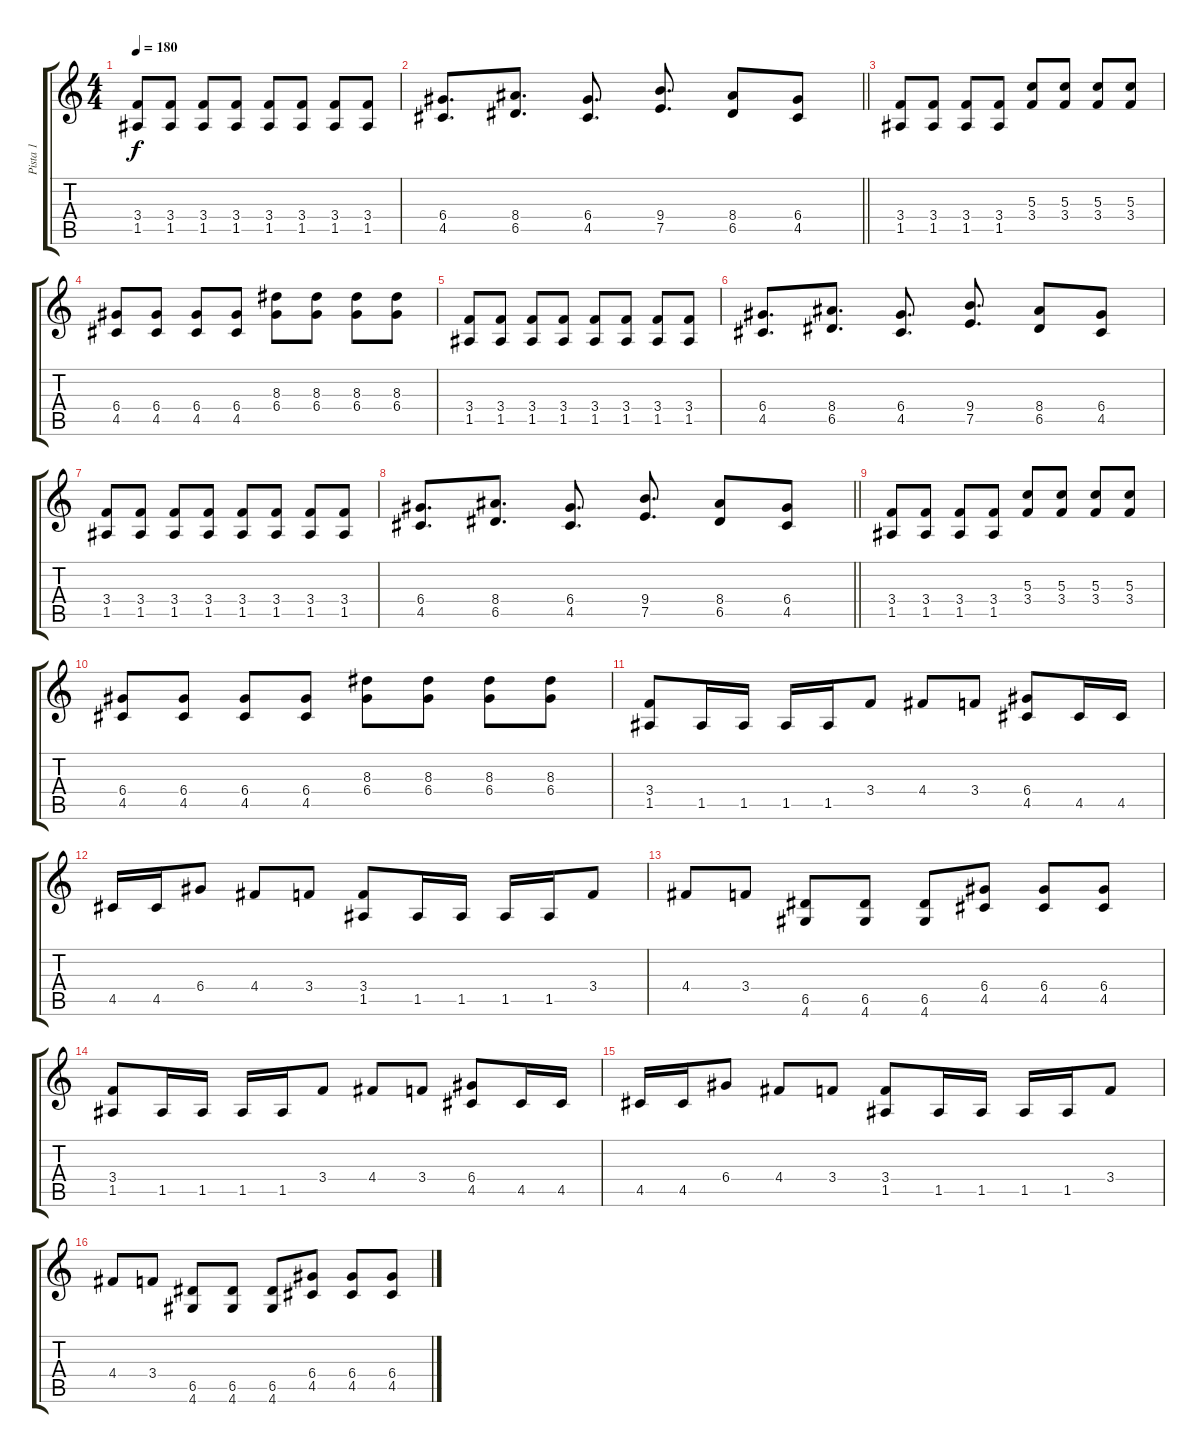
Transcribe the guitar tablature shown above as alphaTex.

\track ("Pista 1" "Pista 1") {instrument distortionguitar}
\staff {score tabs}
\tuning (E4 B3 G3 D3 A2 E2) {hide}
\ts (4 4)
\tempo 180
\clef g2
\ks c
(3.4 1.5).8{dy f} (3.4 1.5).8 (3.4 1.5).8 (3.4 1.5).8 (3.4 1.5).8 (3.4 1.5).8 (3.4 1.5).8 (3.4 1.5).8 |
\barLineRight lightlight
(6.4 4.5).8{d} (8.4 6.5).8{d} (6.4 4.5).8{d} (9.4 7.5).8{d} (8.4 6.5).8 (6.4 4.5).8 |
(3.4 1.5).8 (3.4 1.5).8 (3.4 1.5).8 (3.4 1.5).8 (5.3 3.4).8 (5.3 3.4).8 (5.3 3.4).8 (5.3 3.4).8 |
(6.4 4.5).8 (6.4 4.5).8 (6.4 4.5).8 (6.4 4.5).8 (8.3 6.4).8 (8.3 6.4).8 (8.3 6.4).8 (8.3 6.4).8 |
(3.4 1.5).8 (3.4 1.5).8 (3.4 1.5).8 (3.4 1.5).8 (3.4 1.5).8 (3.4 1.5).8 (3.4 1.5).8 (3.4 1.5).8 |
(6.4 4.5).8{d} (8.4 6.5).8{d} (6.4 4.5).8{d} (9.4 7.5).8{d} (8.4 6.5).8 (6.4 4.5).8 |
(3.4 1.5).8 (3.4 1.5).8 (3.4 1.5).8 (3.4 1.5).8 (3.4 1.5).8 (3.4 1.5).8 (3.4 1.5).8 (3.4 1.5).8 |
\barLineRight lightlight
(6.4 4.5).8{d} (8.4 6.5).8{d} (6.4 4.5).8{d} (9.4 7.5).8{d} (8.4 6.5).8 (6.4 4.5).8 |
(3.4 1.5).8 (3.4 1.5).8 (3.4 1.5).8 (3.4 1.5).8 (5.3 3.4).8 (5.3 3.4).8 (5.3 3.4).8 (5.3 3.4).8 |
(6.4 4.5).8 (6.4 4.5).8 (6.4 4.5).8 (6.4 4.5).8 (8.3 6.4).8 (8.3 6.4).8 (8.3 6.4).8 (8.3 6.4).8 |
(3.4 1.5).8 1.5.16 1.5.16 1.5.16 1.5.16 3.4.8 4.4.8 3.4.8 (6.4 4.5).8 4.5.16 4.5.16 |
4.5.16 4.5.16 6.4.8 4.4.8 3.4.8 (3.4 1.5).8 1.5.16 1.5.16 1.5.16 1.5.16 3.4.8 |
4.4.8 3.4.8 (6.5 4.6).8 (6.5 4.6).8 (6.5 4.6).8 (6.4 4.5).8 (6.4 4.5).8 (6.4 4.5).8 |
(3.4 1.5).8 1.5.16 1.5.16 1.5.16 1.5.16 3.4.8 4.4.8 3.4.8 (6.4 4.5).8 4.5.16 4.5.16 |
4.5.16 4.5.16 6.4.8 4.4.8 3.4.8 (3.4 1.5).8 1.5.16 1.5.16 1.5.16 1.5.16 3.4.8 |
4.4.8 3.4.8 (6.5 4.6).8 (6.5 4.6).8 (6.5 4.6).8 (6.4 4.5).8 (6.4 4.5).8 (6.4 4.5).8
